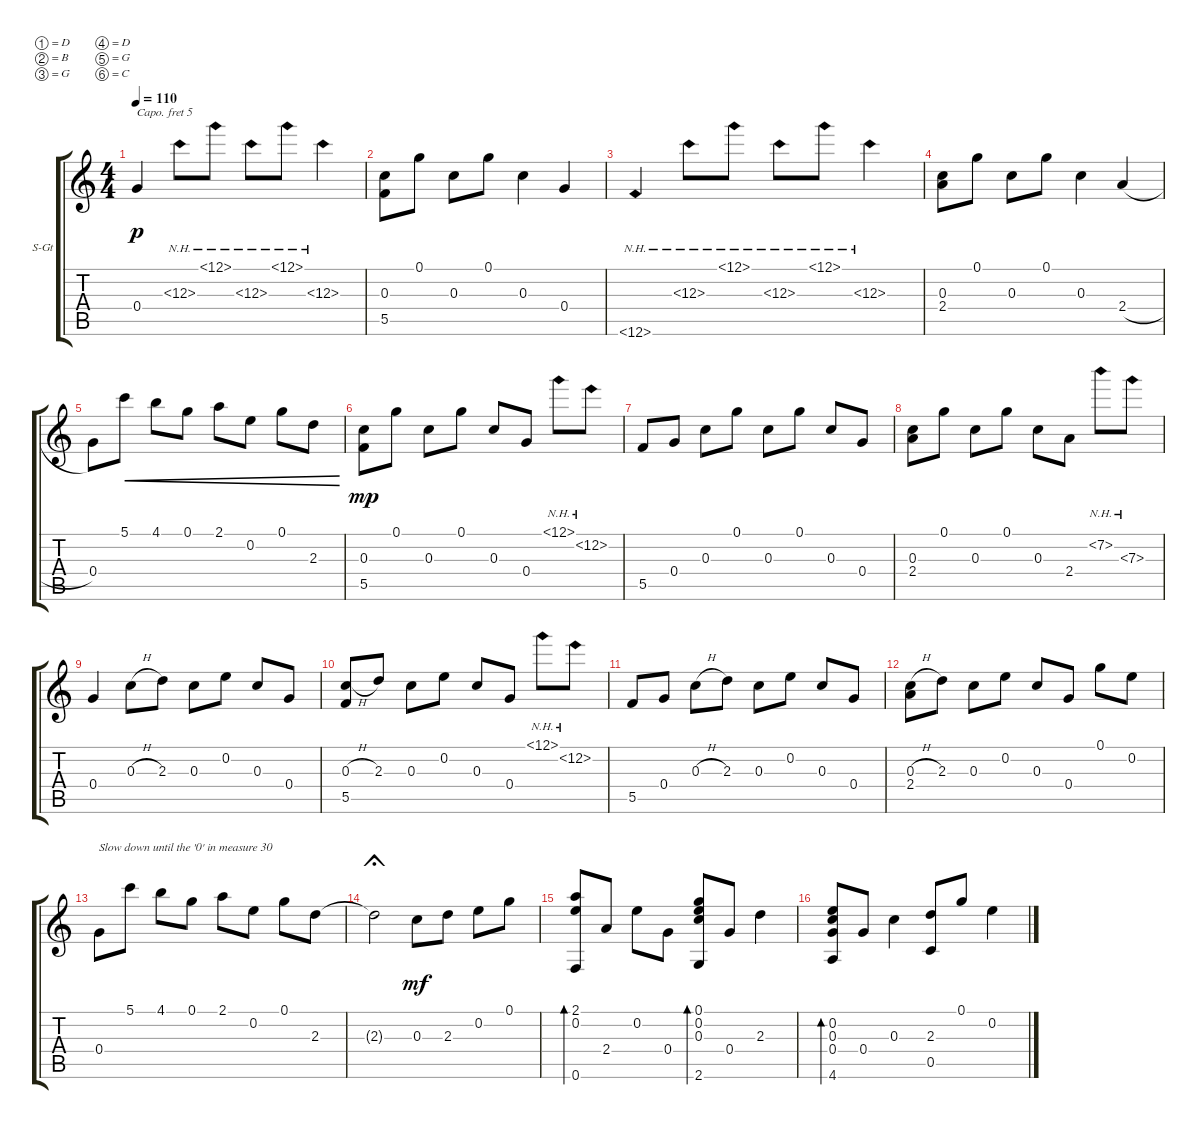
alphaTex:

\defaultSystemsLayout 4
\bracketExtendMode groupsimilarinstruments
\firstSystemTrackNameOrientation horizontal
\otherSystemsTrackNameOrientation horizontal
\track ("Guitar 1" "S-Gt") {instrument acousticguitarsteel}
\staff {score tabs}
\capo 5
\tuning (D4 B3 G3 D3 G2 C2)
\ts (4 4)
\tempo 110
\clef g2
\ks c
0.4.4{dy p} 12.3{nh}.8 12.1{nh}.8 12.3{nh}.8 12.1{nh}.8 12.3{nh}.4 |
(5.5 0.3).8 0.1.8 0.3.8 0.1.8 0.3.4 0.4.4 |
12.6{nh}.4 12.3{nh}.8 12.1{nh}.8 12.3{nh}.8 12.1{nh}.8 12.3{nh}.4 |
(0.3 2.4).8 0.1.8 0.3.8 0.1.8 0.3.4 2.4{h}.4 |
0.4.8 5.1.8{cre} 4.1.8{cre} 0.1.8{cre} 2.1.8{cre} 0.2.8{cre} 0.1.8{cre} 2.3.8{cre} |
(5.5 0.3).8{dy mp} 0.1.8 0.3.8 0.1.8 0.3.8 0.4.8 12.1{nh}.8 12.2{nh}.8 |
5.5.8 0.4.8 0.3.8 0.1.8 0.3.8 0.1.8 0.3.8 0.4.8 |
(2.4 0.3).8 0.1.8 0.3.8 0.1.8 0.3.8 2.4.8 7.2{nh}.8 7.3{nh}.8 |
0.4.4 0.3{h}.8 2.3.8 0.3.8 0.2.8 0.3.8 0.4.8 |
(5.5 0.3{h}).8 2.3.8 0.3.8 0.2.8 0.3.8 0.4.8 12.1{nh}.8 12.2{nh}.8 |
5.5.8 0.4.8 0.3{h}.8 2.3.8 0.3.8 0.2.8 0.3.8 0.4.8 |
(2.4 0.3{h}).8 2.3.8 0.3.8 0.2.8 0.3.8 0.4.8 0.1.8 0.2.8 |
0.4.8{txt "Slow down until the '0' in measure 30"} 5.1.8 4.1.8 0.1.8 2.1.8 0.2.8 0.1.8 2.3.8 |
2.3{t}.2{fermata (short 0)} 0.3.8{dy mf} 2.3.8 0.2.8 0.1.8 |
(2.1 0.6 0.2).8{bd 103} 2.4.8 0.2.8 0.4.8 (2.6 0.1 0.2 0.3).8{bd 102} 0.4.8 2.3.4 |
(0.2 4.6 0.3 0.4).8{bd 101} 0.4.8 0.3.4 (0.5 2.3).8 0.1.8 0.2.4
